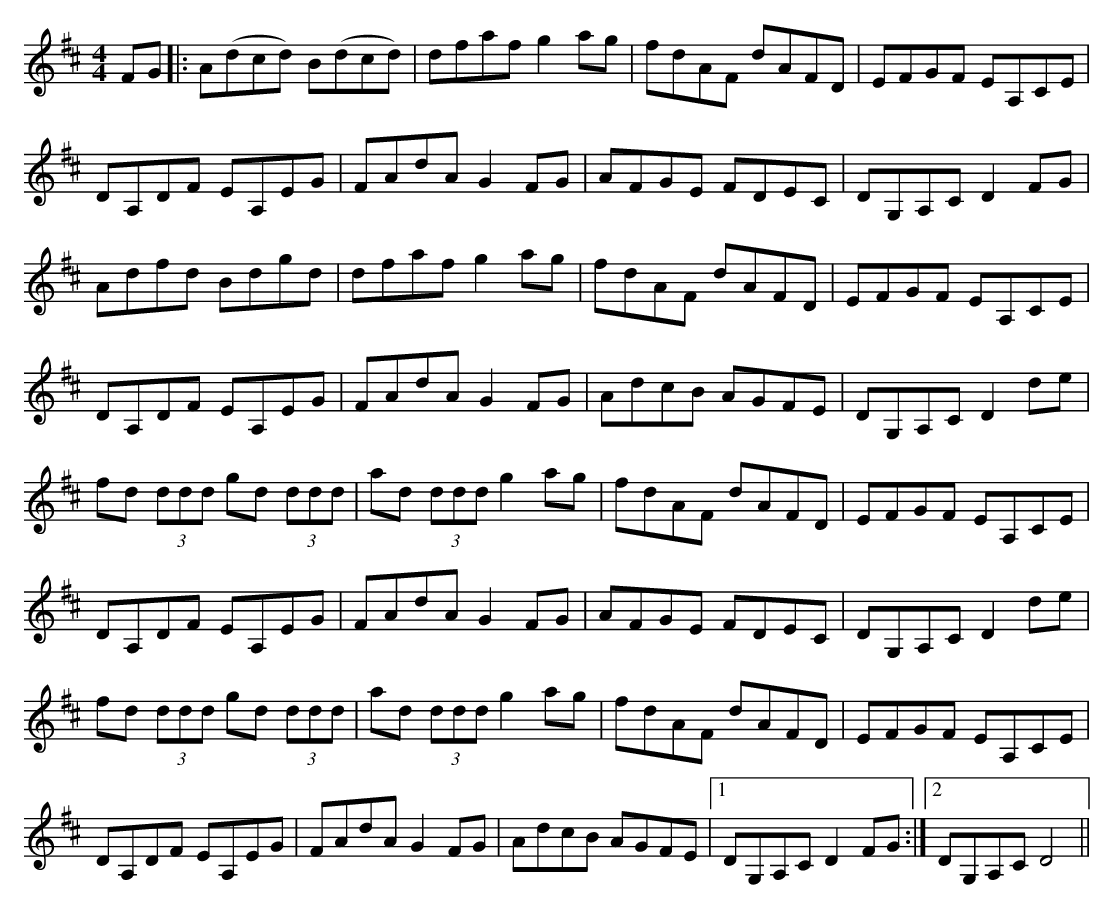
X:1
M:4/4
K:D
FG|:A(dcd) B(dcd) |dfafg2ag|fdAF dAFD|EFGF EA,CE|
 DA,DF EA,EG|FAdAG2FG|AFGE FDEC|DG,A,CD2FG|
 Adfd Bdgd| dfafg2ag|fdAF dAFD|EFGF EA,CE|
 DA,DF EA,EG|FAdAG2FG|AdcB AGFE|DG,A,C D2 de|
 fd (3ddd gd (3ddd|ad (3dddg2ag|fdAF dAFD|EFGF EA,CE|
 DA,DF EA,EG|FAdAG2FG|AFGE FDEC|DG,A,CD2de|
 fd (3ddd gd (3ddd|ad (3dddg2ag|fdAF dAFD|EFGF EA,CE|
 DA,DF EA,EG|FAdAG2FG|AdcB AGFE|1 DG,A,C D2FG:|2 DG,A,C D4||
